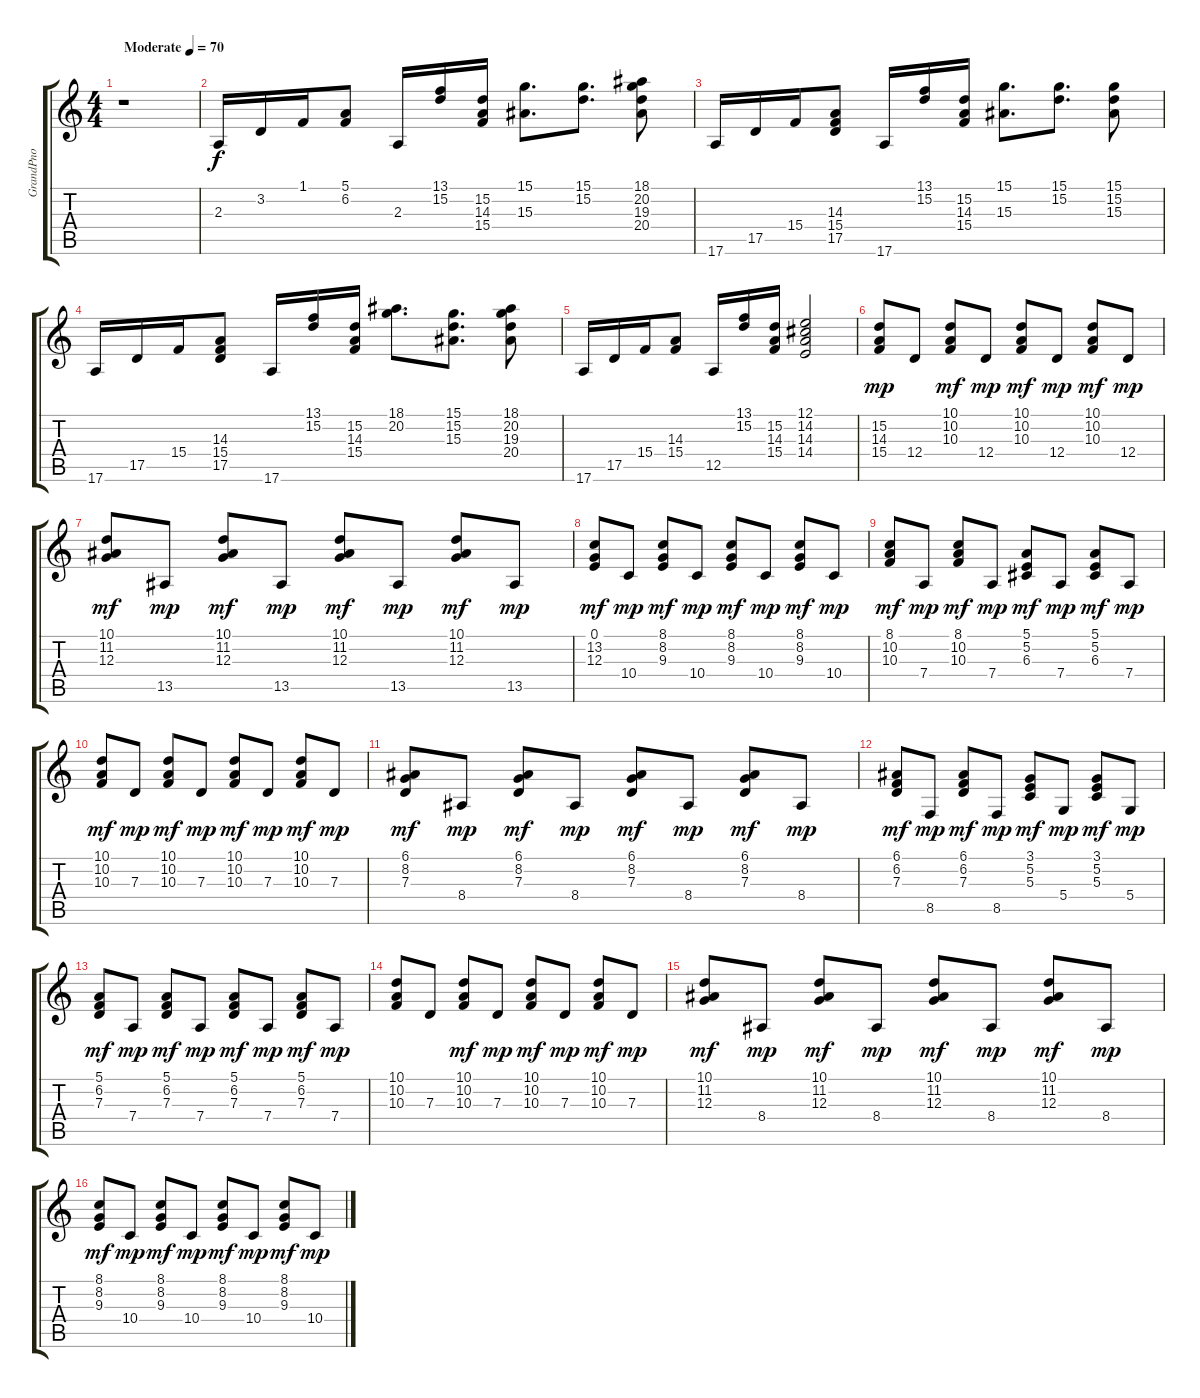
\track ("GrandPno" "GrandPno") {instrument acousticgrandpiano}
\staff {score tabs}
\tuning (E4 B3 G3 D3 A2 E2) {hide}
\ts (4 4)
\tempo (70 "Moderate")
\clef g2
\ks c
r.1{dy f instrument acousticgrandpiano} |
2.3.16 3.2.16 1.1.16 (5.1 6.2).8 2.3.16 (13.1 15.2).16 (15.2 14.3 15.4).16 (15.1 15.3).8{d} (15.1 15.2).8{d} (18.1 20.2 19.3 20.4).8 |
17.6.16 17.5.16 15.4.16 (14.3 15.4 17.5).8 17.6.16 (13.1 15.2).16 (15.2 14.3 15.4).16 (15.1 15.3).8{d} (15.1 15.2).8{d} (15.1 15.2 15.3).8 |
17.6.16 17.5.16 15.4.16 (14.3 15.4 17.5).8 17.6.16 (13.1 15.2).16 (15.2 14.3 15.4).16 (18.1 20.2).8{d} (15.1 15.2 15.3).8{d} (18.1 20.2 19.3 20.4).8 |
17.6.16 17.5.16 15.4.16 (14.3 15.4).8 12.5.16 (13.1 15.2).16 (15.2 14.3 15.4).16 (12.1 14.2 14.3 14.4).2 |
(15.2 14.3 15.4).8{dy mp} 12.4.8 (10.1 10.2 10.3).8{dy mf} 12.4.8{dy mp} (10.1 10.2 10.3).8{dy mf} 12.4.8{dy mp} (10.1 10.2 10.3).8{dy mf} 12.4.8{dy mp} |
(10.1 11.2 12.3).8{dy mf} 13.5.8{dy mp} (10.1 11.2 12.3).8{dy mf} 13.5.8{dy mp} (10.1 11.2 12.3).8{dy mf} 13.5.8{dy mp} (10.1 11.2 12.3).8{dy mf} 13.5.8{dy mp} |
(0.1 13.2 12.3).8{dy mf} 10.4.8{dy mp} (8.1 8.2 9.3).8{dy mf} 10.4.8{dy mp} (8.1 8.2 9.3).8{dy mf} 10.4.8{dy mp} (8.1 8.2 9.3).8{dy mf} 10.4.8{dy mp} |
(8.1 10.2 10.3).8{dy mf} 7.4.8{dy mp} (8.1 10.2 10.3).8{dy mf} 7.4.8{dy mp} (5.1 5.2 6.3).8{dy mf} 7.4.8{dy mp} (5.1 5.2 6.3).8{dy mf} 7.4.8{dy mp} |
(10.1 10.2 10.3).8{dy mf} 7.3.8{dy mp} (10.1 10.2 10.3).8{dy mf} 7.3.8{dy mp} (10.1 10.2 10.3).8{dy mf} 7.3.8{dy mp} (10.1 10.2 10.3).8{dy mf} 7.3.8{dy mp} |
(6.1 8.2 7.3).8{dy mf} 8.4.8{dy mp} (6.1 8.2 7.3).8{dy mf} 8.4.8{dy mp} (6.1 8.2 7.3).8{dy mf} 8.4.8{dy mp} (6.1 8.2 7.3).8{dy mf} 8.4.8{dy mp} |
(6.1 6.2 7.3).8{dy mf} 8.5.8{dy mp} (6.1 6.2 7.3).8{dy mf} 8.5.8{dy mp} (3.1 5.2 5.3).8{dy mf} 5.4.8{dy mp} (3.1 5.2 5.3).8{dy mf} 5.4.8{dy mp} |
(5.1 6.2 7.3).8{dy mf} 7.4.8{dy mp} (5.1 6.2 7.3).8{dy mf} 7.4.8{dy mp} (5.1 6.2 7.3).8{dy mf} 7.4.8{dy mp} (5.1 6.2 7.3).8{dy mf} 7.4.8{dy mp} |
(10.1 10.2 10.3).8 7.3.8 (10.1 10.2 10.3).8{dy mf} 7.3.8{dy mp} (10.1 10.2 10.3).8{dy mf} 7.3.8{dy mp} (10.1 10.2 10.3).8{dy mf} 7.3.8{dy mp} |
(10.1 11.2 12.3).8{dy mf} 8.4.8{dy mp} (10.1 11.2 12.3).8{dy mf} 8.4.8{dy mp} (10.1 11.2 12.3).8{dy mf} 8.4.8{dy mp} (10.1 11.2 12.3).8{dy mf} 8.4.8{dy mp} |
(8.1 8.2 9.3).8{dy mf} 10.4.8{dy mp} (8.1 8.2 9.3).8{dy mf} 10.4.8{dy mp} (8.1 8.2 9.3).8{dy mf} 10.4.8{dy mp} (8.1 8.2 9.3).8{dy mf} 10.4.8{dy mp}
